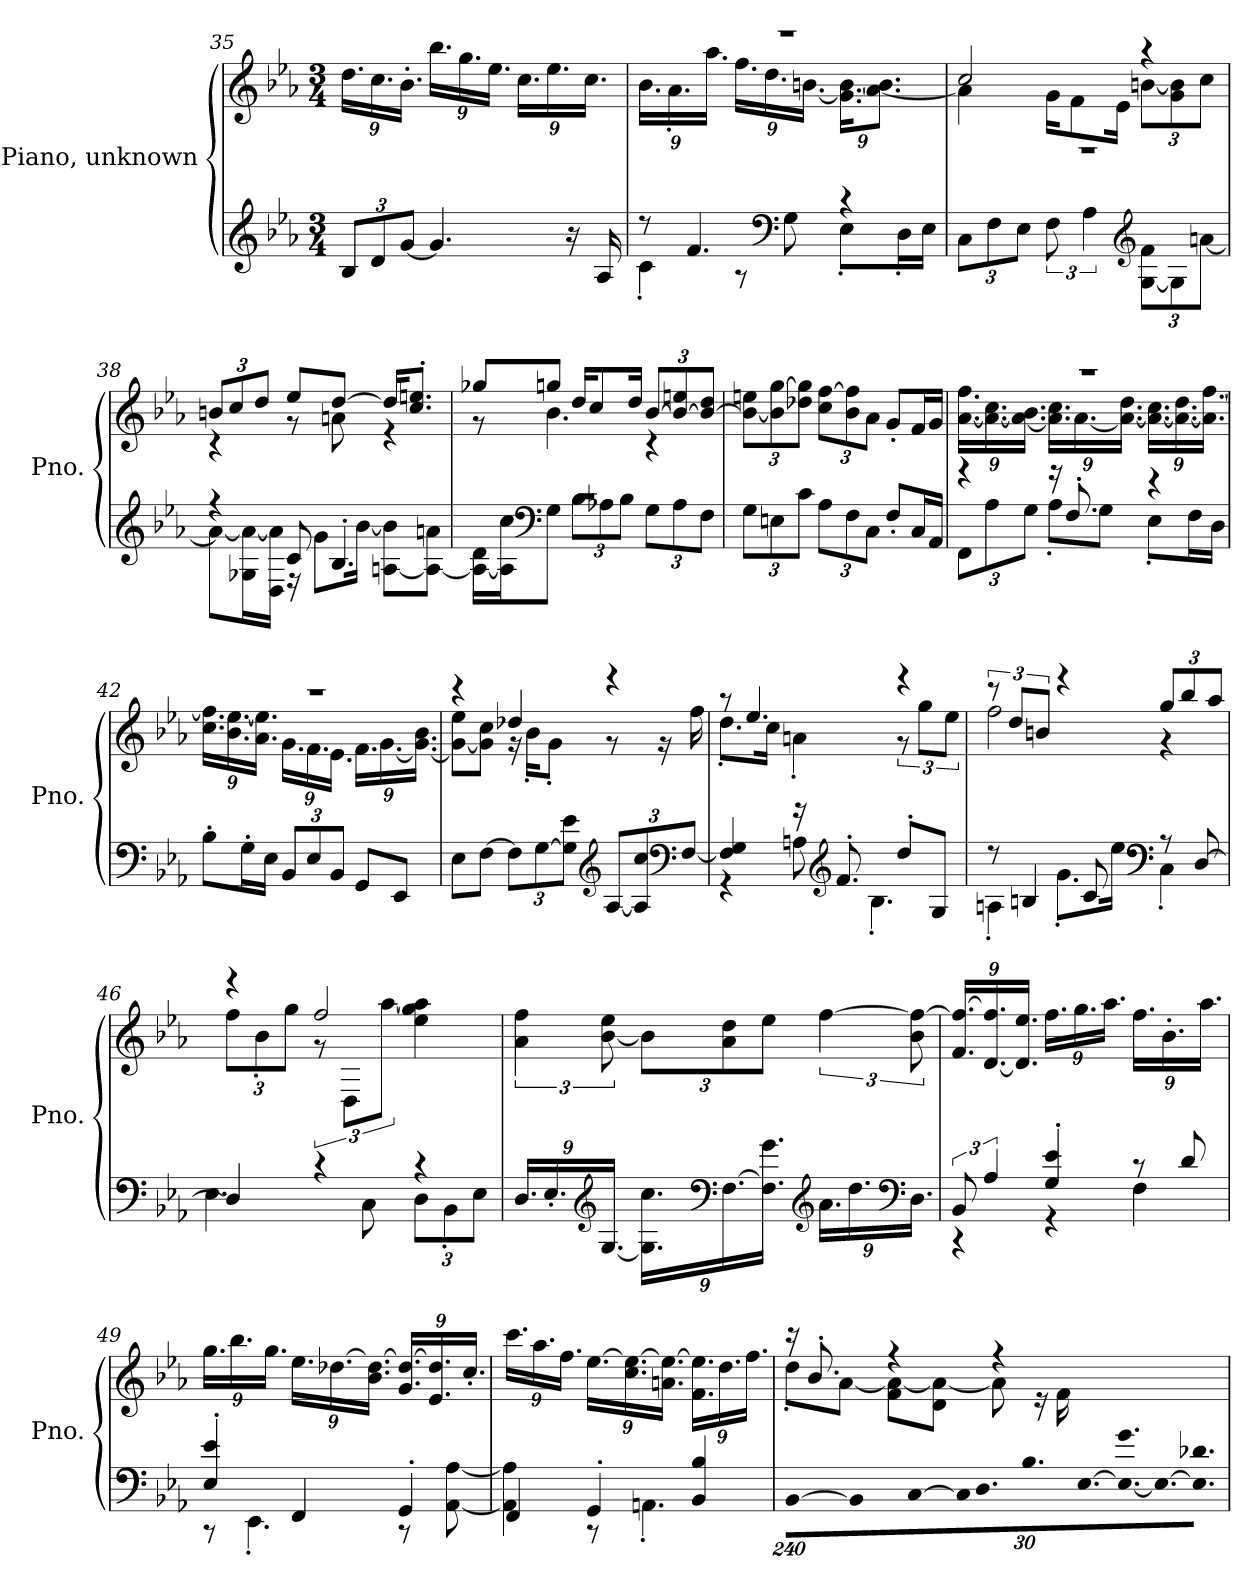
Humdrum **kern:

**kern	**kern
*part1	*part1
*staff2	*staff1
*I"Piano, unknown	*
*I'Pno.	*
!!LO:PB:g=z
*clefG2	*clefG2
*k[b-e-a-]	*k[b-e-a-]
*M3/4	*M3/4
*Xbrackettup	*Xbrackettup
=35	=35
12B-/L	18.dd\LL
12d/	18.cc\
[12g/J	18.b-'\JJ
4.g/]	18.bb-\LL
.	18.gg\
.	18.ee-\JJ
.	18.cc\LL
.	18.ee-\
16r	.
.	18.cc\JJ
16A-/	.
=36	=36
*^	*^
8r	4c'\	2.r	18.b-\LL
.	.	.	18.a-'\
4.f/	.	.	.
.	.	.	18.aa-\JJ
.	8r	.	18.ff\LL
.	.	.	18.dd\
*clefF4	*	*	*
.	8G\	.	.
.	.	.	[18.bn\JJ
4r	8E-'\L	.	18.g\ 18.b\_KL
.	.	.	[9.a-\ 9.b\]J
.	16D'\L	.	.
.	16E-\JJ	.	.
=37	=37	=37	=37
2.r	12C\L	2cc/	4a-\]
.	12F\	.	.
.	12E-\J	.	.
*	*brackettup	*	*
.	12F\	.	16g\KL
.	.	.	8f\
.	6A-\	.	.
.	.	.	16e-\Jk
*clefG2	*	*	*
*	*Xbrackettup	*	*
.	[12G\ 12f\L	4r	[12bn\L
.	12G\]	.	12g\ 12b\]
.	[12an\J	.	12cc\J
!!LO:LB:g=z	!!
=38	=38	=38	=38
4r	8a\L_	12bn/L	4r
.	.	12cc/	.
.	16G-X\ 16a\_L	.	.
.	.	12dd/J	.
.	16D\ 16a\]JJ	.	.
8c/	16r	8ee-/L	8r
.	8g\L	.	.
4.B-'/	.	[8dd/J	8an\
.	[16b-\Jk	.	.
.	[8An\ 8b-\]L	16dd/KL]	4r
.	.	8.cc/' 8.een/'J	.
.	8A\_ 8an\J	.	.
=39	=39	=39	=39
2.r	16A\_ 16d\LL	8gg-X/L	8r
.	16A\] 16cc\J	.	.
*clefF4	*	*	*
.	8G\J	8ggn/J	4.b-\
.	12B-\L	16dd/KL	.
.	.	8cc/	.
.	12A-X\	.	.
.	12B-\J	.	.
.	.	16dd/Jk	.
.	12G\L	[12b-/L	4r
.	12A-\	12b-/_ 12een/	.
.	12F\J	12b-/_ 12dd/J	.
*v	*v	*	*
*	*v	*v
=40	=40
12G\L	12b-\_ 12een\L
12En\	12b-\] [12gg\
12c\J	12dd-X\ 12gg\]J
12A-\L	12cc\ [12ff\L
12F\	12b-\ 12ff\]
12C\J	12a-\J
8F'/L	8g'/L
16C/L	16f/L
16AA-/JJ	16g/JJ
!!LO:LB:g=z
=41	=41
*^	*^
4r	12FF\L	2.r	[18.a-\ 18.ff\LL
.	12A-\	.	18.a-\_ 18.cc\
.	12G\J	.	18.a-\_ 18.b-\JJ
16r	8A-'\L	.	18.a-\] 18.cc\LL
8.F'/	.	.	.
.	.	.	[18.a-\
.	8G\J	.	.
.	.	.	18.a-\_ 18.dd\JJ
4r	8E-'\L	.	18.a-\_ 18.cc\LL
.	.	.	18.a-\_ 18.dd\
.	16F\L	.	.
.	.	.	18.a-\] [18.ff\JJ
.	16D\JJ	.	.
*v	*v	*	*
=42	=42	=42
8B-'\L	2.r	18.cc\ 18.ff\]LL
.	.	18.b-\ [18.ee-\
16G'\L	.	.
.	.	18.a-\ 18.ee-\]JJ
16E-\JJ	.	.
12BB-/L	.	18.g\LL
12E-/	.	18.f\
12BB-/J	.	18.e-\JJ
8GG/L	.	18.f\LL
.	.	[18.g\
8EE-/J	.	.
.	.	18.g\_ 18.b-\JJ
!!LO:LB:g=z	!!
=43	=43	=43
8E-\L	4r	8g\_ 8ee-\L
[8F\J	.	8g\] 8cc\J
12F\L]	4dd-X/	16r
.	.	16b-'\KL
[12G\	.	.
.	.	8g'\J
12G\] 12e-\J	.	.
*clefG2	*	*
[12A-/L	4r	8r
12A-/] 12cc/	.	.
.	.	16r
*clefF4	*	*
[12F/J	.	.
.	.	16ff\
=44	=44	=44
*^	*	*
4F/] 4G/	4r	8r	8.dd'\L
.	.	4.ee-/	.
.	.	.	16cc\Jk
16r	8An\	.	4an'\
*clefG2	*	*	*
8.f'/	.	.	.
.	4.B-'\	.	.
*	*	*	*brackettup
8dd'/L	.	4r	12r
.	.	.	12gg\L
8G/J	.	.	.
.	.	.	12ee-\J
=45	=45	=45	=45
8r	4An'\	12r	2ff\
.	.	12dd/L	.
4Bn/	.	.	.
.	.	12bn/J	.
.	8.g'\L	4r	.
8c/	.	.	.
.	16ee-\Jk	.	.
*clefF4	*	*	*
*	*	*Xbrackettup	*
8r	4C'\	12gg/L	4r
.	.	12bb-/	.
[8D/	.	.	.
.	.	12aa-/J	.
!!LO:LB:g=z	!!
=46	=46	=46	=46
4D/]	4.E-\	4r	12ff\L
.	.	.	12b-'\
.	.	.	12gg\J
*	*	*	*brackettup
4r	.	2ff/	12r
.	.	.	12D\L
.	8C\	.	.
.	.	.	[12aa-\J
4r	12D\L	.	4ee-\ 4gg\ 4aa-\]
.	12BB-'\	.	.
.	12E-\J	.	.
*v	*v	*	*
*	*v	*v
=47	=47
18.D/LL	6a-\ 6ff\
18.E-'/	.
*clefG2	*
[18.G/JJ	[12b-\ 12ee-\
*	*Xbrackettup
18.G\] 18.cc\LL	12b-\L]
*clefF4	*
[18.F\	12a-\ 12dd\
18.F\] 18.g\JJ	12ee-\J
*clefG2	*
*	*brackettup
18.a-\LL	[6ff\
18.dd\	.
*clefF4	*
18.D\JJ	12b-\ 12ff\_
!!LO:LB:g=z
=48	=48
*brackettup	*Xbrackettup
*^	*
12BB-/	4r	18.f/ 18.ff/_LL
6A-/	.	[18.d/ 18.ff/]
.	.	18.d/] 18.ee-/JJ
4G/' 4e-/'	4r	18.ff\LL
.	.	18.gg\
.	.	18.aa-\JJ
8r	4F\	18.ff\LL
.	.	18.b-'\
8d/	.	.
.	.	18.aa-\JJ
=49	=49	=49
4E-/' 4e-/'	8r	18.gg\LL
.	.	18.bb-\
.	4.EE-'\	.
.	.	18.gg\JJ
4FF/	.	18.ee-\LL
.	.	[18.dd-X\
.	.	18.b-\ 18.dd-\_JJ
4GG'/	8r	18.g/ 18.dd-/_LL
.	.	18.e-/ 18.dd-/]
.	[8AA-\ [8A-\	.
.	.	18.cc'/JJ
!!LO:PB:g=z
=50	=50	=50
4FF/	4AA-\] 4A-\]	18.ccc\LL
.	.	18.aa-\
.	.	18.ff\JJ
4GG'/	8r	[18.ee-\LL
.	.	18.cc\ 18.ee-\_
.	4.AAn'\	.
.	.	18.an\ 18.ee-\_JJ
4BB-/ 4B-/	.	18.f\ 18.ee-\]LL
.	.	18.dd\
.	.	18.ff\JJ
*v	*v	*
=51	=51
*Xbrackettup	*
!LO:N:vis=8	!
*	*^
[960%137BB-\L	16r	8dd'\L
.	8.b-'/	.
.	.	[8a-\J
!LO:N:vis=64	!	!
960%17BB-\KKK]	.	.
1920ryy	.	.
!LO:N:vis=8	!	!
[960%137C\	.	.
.	4r	8f\ 8a-\_L
!LO:N:vis=64	!	!
960%17C\KKL]	.	.
!LO:N:vis=16.	!	!
960%103D\	.	.
.	.	8d\ 8a-\_J
!LO:N:vis=32.	!	!
1920%103B-\K	.	.
!LO:N:vis=16.	!	!
[960%103E-\	.	.
.	4r	8a-\]
!LO:N:vis=32.	!	!
1920%103E-\_ 1920%103g\L	.	.
.	.	16r
!LO:N:vis=32.	!	!
1920%103E-\_	.	.
.	.	16f\
!LO:N:vis=32.	!	!
1920%103E-\_ [1920%103d-X\JJJ	.	.
.	1920ryy	1920ryy
*	*v	*v
=	=
*-	*-
